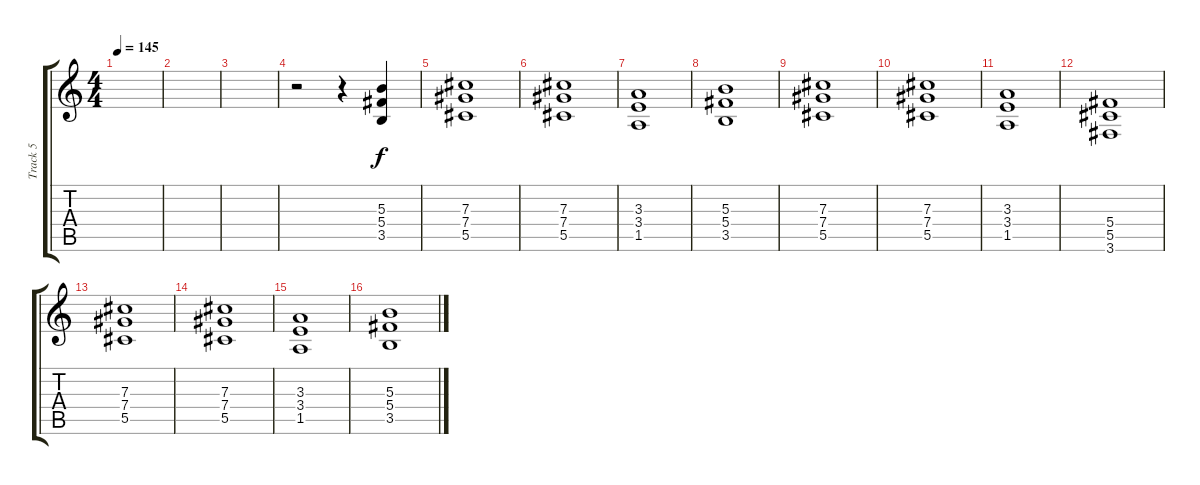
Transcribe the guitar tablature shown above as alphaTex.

\track ("Track 5" "Track 5") {instrument distortionguitar}
\staff {score tabs}
\tuning (Eb4 Bb3 Gb3 Db3 Ab2 Eb2) {hide}
\ts (4 4)
\tempo 145
\clef g2
\ks c
|
|
|
r.2 r.4 (5.3 5.4 3.5).4 |
(7.3 7.4 5.5).1 |
(7.3 7.4 5.5).1 |
(3.3 3.4 1.5).1 |
(5.3 5.4 3.5).1 |
(7.3 7.4 5.5).1 |
(7.3 7.4 5.5).1 |
(3.3 3.4 1.5).1 |
(5.4 5.5 3.6).1 |
(7.3 7.4 5.5).1 |
(7.3 7.4 5.5).1 |
(3.3 3.4 1.5).1 |
(5.3 5.4 3.5).1
